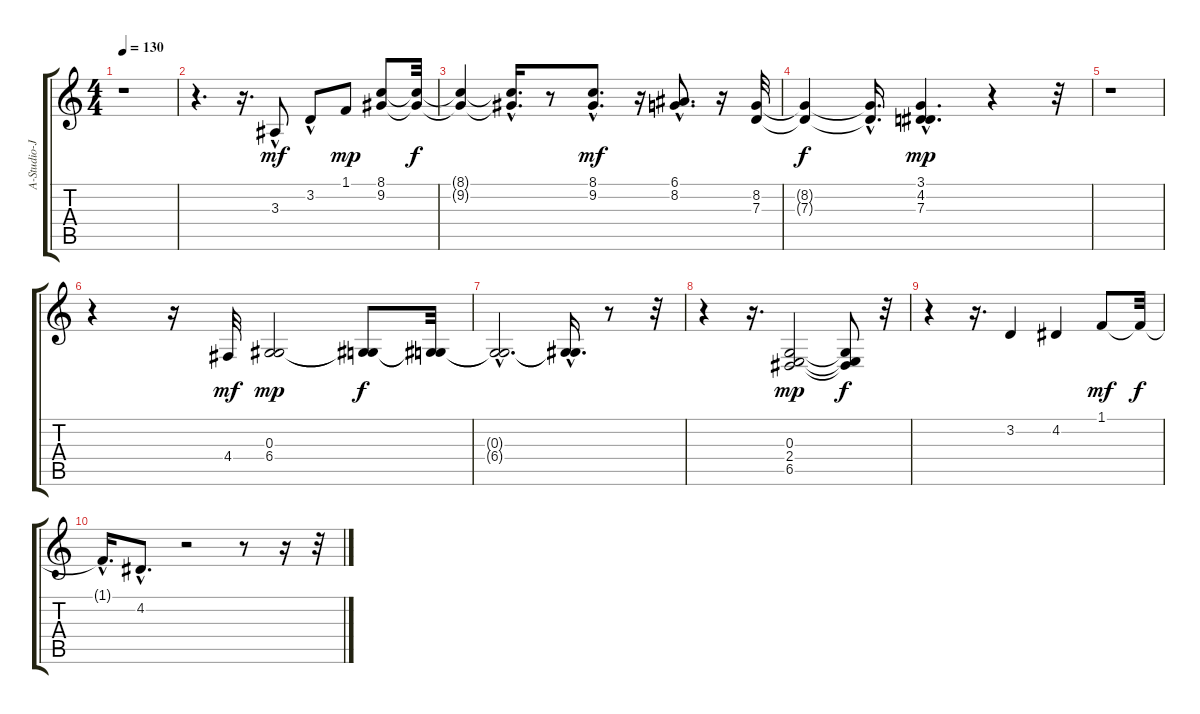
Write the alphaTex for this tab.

\track ("A-Studio-Juli" "A-Studio-J") {instrument acousticgrandpiano}
\staff {score tabs}
\tuning (E4 B3 G3 D3 A2 E2) {hide}
\ts (4 4)
\tempo 130
\clef g2
\ks c
r.1{dy f} |
r.4{d} r.16{d} 3.3{hac}.8{dy mf} 3.2{hac}.8 1.1.8{dy mp} (8.1 9.2).8 (8.1{t} 9.2{t}).32{dy f} |
(8.1{t} 9.2{t}).4 (8.1{hac t} 9.2{hac t}).16{d} r.8 (8.1{hac} 9.2{hac}).8{d dy mf} r.16 (6.1{hac} 8.2{hac}).8{d} r.16 (8.2 7.3).32 |
(8.2{t} 7.3{t}).4{dy f} (8.2{hac t} 7.3{hac t}).16{d} (3.1{hac} 4.2{hac} 7.3{hac}).4{d dy mp} r.4 r.32 |
r.1 |
r.4 r.16 4.4.32{dy mf} (0.3 6.4).2{dy mp} (0.3{t} 6.4{t}).8{dy f} (0.3{t} 6.4{t}).32 |
(0.3{hac t} 6.4{hac t}).2{d} (0.3{hac t} 6.4{hac t}).16{d} r.8 r.32 |
r.4 r.16{d} (0.3 2.4 6.5).2{dy mp} (0.3{t} 2.4{t} 6.5{t}).8{dy f} r.32 |
r.4 r.16{d} 3.2.4 4.2.4 1.1.8{dy mf} 1.1{t}.32{dy f} |
1.1{hac t}.16{d} 4.2{hac}.8{d} r.2 r.8 r.16 r.32
